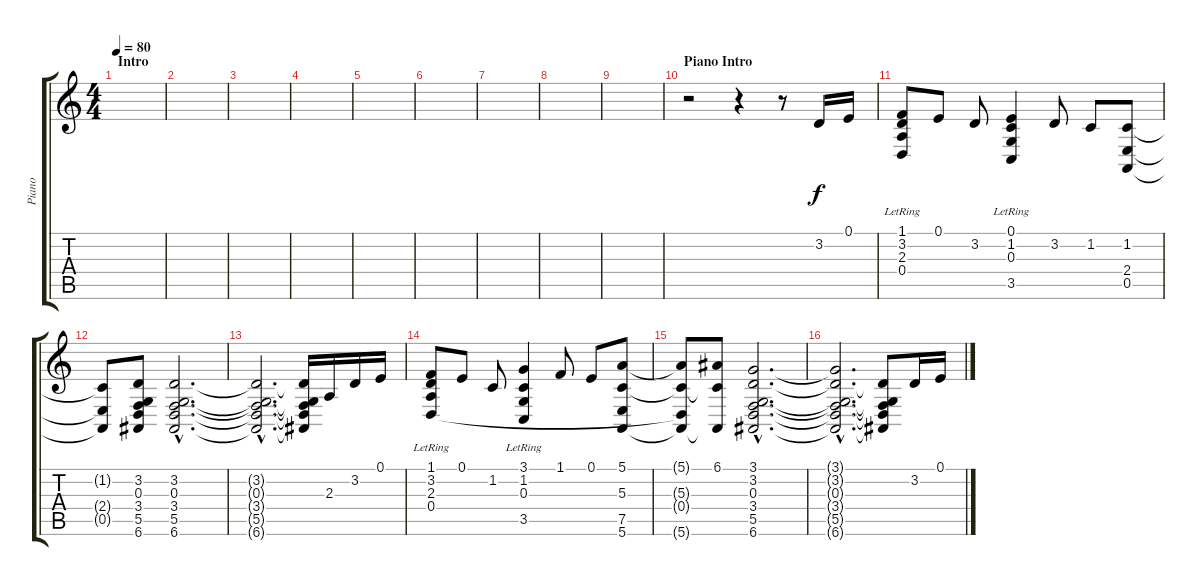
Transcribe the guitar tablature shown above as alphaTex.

\track ("Piano" "Piano") {instrument acousticgrandpiano}
\staff {score tabs}
\tuning (E4 B3 G3 D3 A2 E2) {hide}
\ts (4 4)
\section ("" "Intro")
\tempo 80
\clef g2
\ks c
|
|
|
|
|
|
|
|
|
\section ("" "Piano Intro")
r.2 r.4 r.8 3.2.16 0.1.16 |
(1.1 3.2 2.3{lr} 0.4{lr}).8 0.1.8 3.2.8 (0.1{lr} 1.2 0.3{lr} 3.5{lr}).4 3.2.8 1.2.8 (1.2 2.4 0.5).8 |
(1.2{t} 2.4{t} 0.5{t}).8 (3.2 0.3 3.4 5.5 6.6).8 (3.2{hac} 0.3{hac} 3.4{hac} 5.5{hac} 6.6{hac}).2{d} |
(3.2{hac t} 0.3{hac t} 3.4{hac t} 5.5{hac t} 6.6{hac t}).2{d} (3.2{t} 0.3{t} 3.4{t} 5.5{t} 6.6{t}).16 2.3.16 3.2.16 0.1.16 |
(1.1 3.2 2.3{lr} 0.4{lr}).8 0.1.8 1.2.8 (3.1 1.2{lr} 0.3{lr} 3.5{lr}).4 1.1.8 0.1.8 (5.1 5.3 7.5 5.6).8 |
(5.1{t} 5.3{t} 0.4{t} 5.6{t}).8 (6.1 5.3{t} 5.6{t}).8 (3.1{hac} 3.2{hac} 0.3{hac} 3.4{hac} 5.5{hac} 6.6{hac}).2{d} |
(3.1{t} 3.2{hac t} 0.3{hac t} 3.4{hac t} 5.5{hac t} 6.6{hac t}).2{d} (3.2{t} 0.3{t} 3.4{t} 5.5{t} 6.6{t}).8 3.2.16 0.1.16
